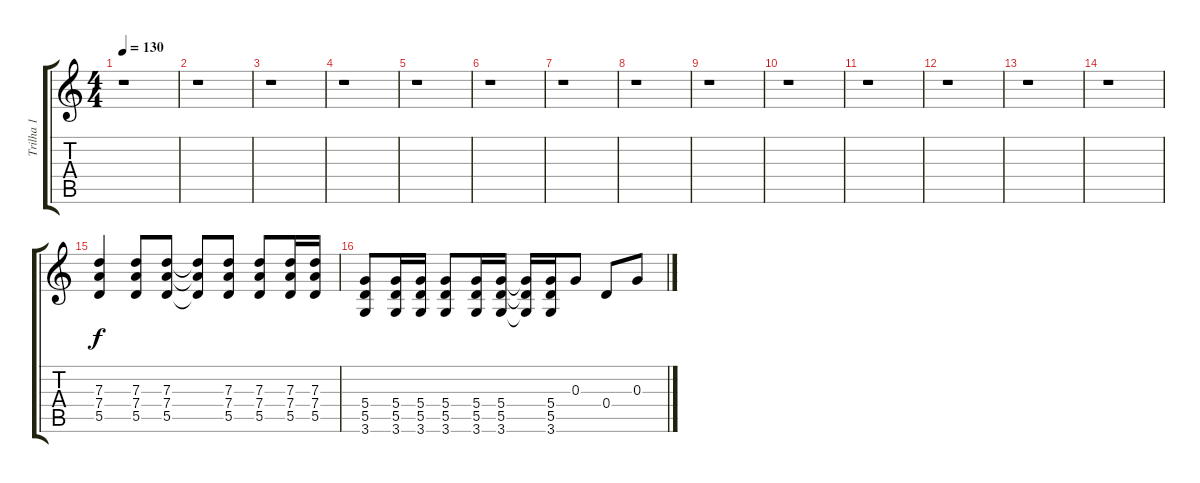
\track ("Trilha 1" "Trilha 1") {instrument acousticguitarsteel}
\staff {score tabs}
\tuning (E4 B3 G3 D3 A2 E2) {hide}
\ts (4 4)
\tempo 130
\clef g2
\ks c
r.1{dy f} |
r.1 |
r.1 |
r.1 |
r.1 |
r.1 |
r.1 |
r.1 |
r.1 |
r.1 |
r.1 |
r.1 |
r.1 |
r.1 |
(7.3 7.4 5.5).4{instrument distortionguitar} (7.3 7.4 5.5).8 (7.3 7.4 5.5).8 (7.3{t} 7.4{t} 5.5{t}).8 (7.3 7.4 5.5).8 (7.3 7.4 5.5).8 (7.3 7.4 5.5).16 (7.3 7.4 5.5).16 |
(5.4 5.5 3.6).8 (5.4 5.5 3.6).16 (5.4 5.5 3.6).16 (5.4 5.5 3.6).8 (5.4 5.5 3.6).16 (5.4 5.5 3.6).16 (5.4{t} 5.5{t} 3.6{t}).16 (5.4 5.5 3.6).16 0.3.8 0.4.8 0.3.8
